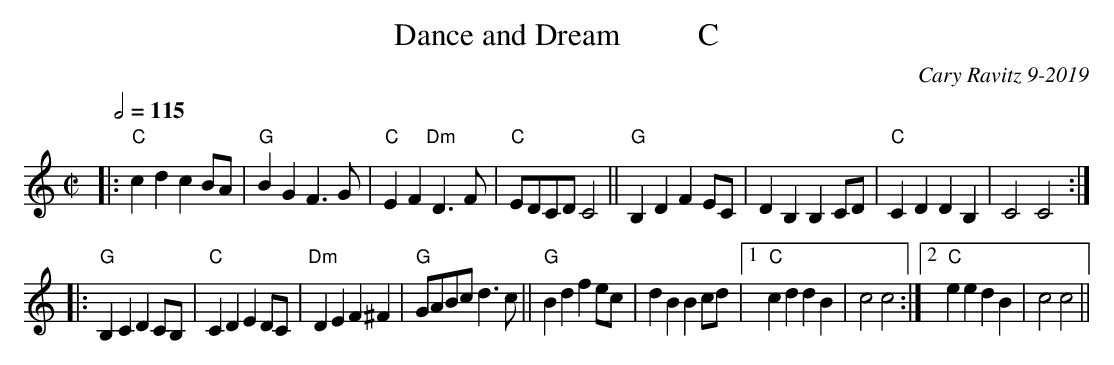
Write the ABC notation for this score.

X:1
T:Dance and Dream          C
C:Cary Ravitz 9-2019
M: C|
L:1/8
Q:1/2=115
K:Cmaj
|: "C"c2 d2 c2 BA |"G"B2 G2 F3 G | "C"E2 F2 "Dm"D3 F | "C"EDCD C4 || "G"B,2 D2 F2 EC| D2 B,2 B,2 CD | "C"C2 D2 D2 B,2 | C4 C4 :|
|: "G"B,2 C2 D2 CB,|"C"C2 D2 E2 DC | "Dm"D2 E2 F2 ^F2 | "G"GABc d3 c || "G"B2 d2 f2 ec | d2 B2 B2 cd |  [1 "C"c2 d2 d2 B2 | c4 c4 :|  [2 "C"e2 e2 d2 B2 | c4 c4 ||
